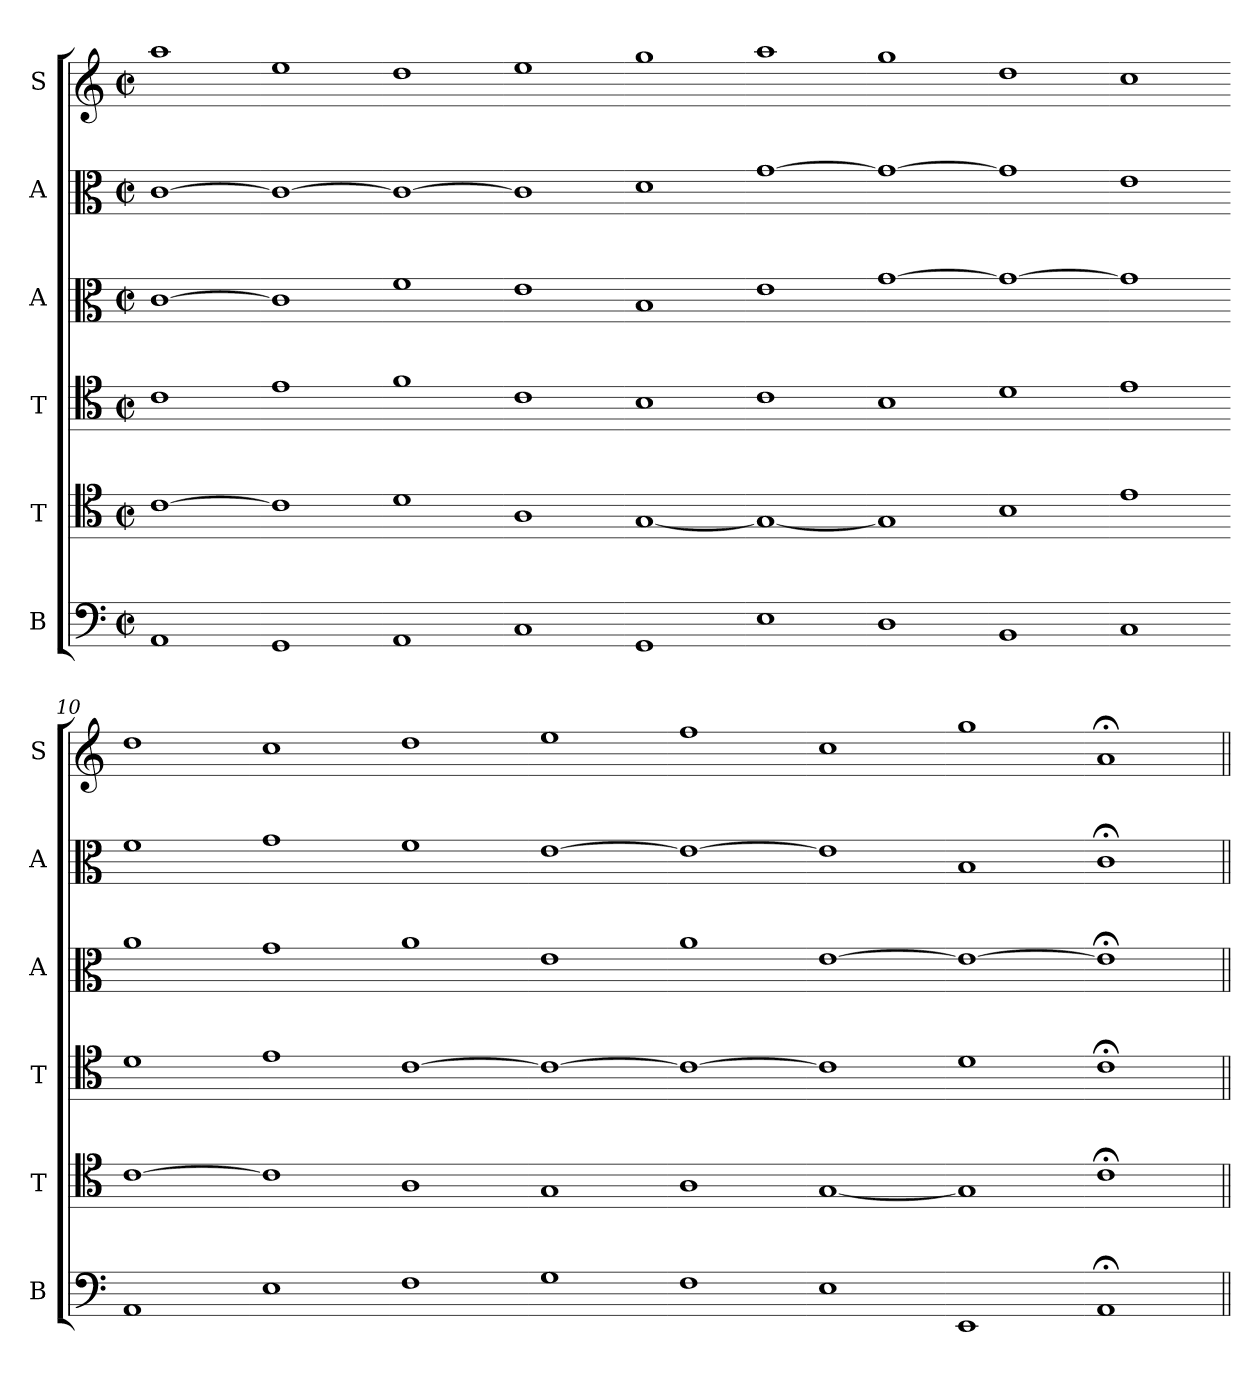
**kern	**kern	**kern	**kern	**kern	**kern
*part6	*part5	*part4	*part3	*part2	*part1
*staff6	*staff5	*staff4	*staff3	*staff2	*staff1
*I"B	*I"T	*I"T	*I"A	*I"A	*I"S
*I'B	*I'T	*I'T	*I'A	*I'A	*I'S
*clefF4	*clefC4	*clefC4	*clefC3	*clefC3	*clefG2
*k[]	*k[]	*k[]	*k[]	*k[]	*k[]
*M2/2	*M2/2	*M2/2	*M2/2	*M2/2	*M2/2
*met(c|)	*met(c|)	*met(c|)	*met(c|)	*met(c|)	*met(c|)
*MM208	*MM208	*MM208	*MM208	*MM208	*MM208
=1	=1	=1	=1	=1	=1
1AA	[1c	1c	[1c	[1c	1aa
=2-	=2-	=2-	=2-	=2-	=2-
1GG	1c]	1e	1c]	1c_	1ee
=3-	=3-	=3-	=3-	=3-	=3-
1AA	1d	1f	1f	1c_	1dd
=4-	=4-	=4-	=4-	=4-	=4-
1C	1A	1c	1e	1c]	1ee
=5-	=5-	=5-	=5-	=5-	=5-
1GG	[1G	1B	1B	1d	1gg
=6-	=6-	=6-	=6-	=6-	=6-
1E	1G_	1c	1e	[1g	1aa
=7-	=7-	=7-	=7-	=7-	=7-
1D	1G]	1B	[1g	1g_	1gg
=8-	=8-	=8-	=8-	=8-	=8-
1BB	1B	1d	1g_	1g]	1dd
=9-	=9-	=9-	=9-	=9-	=9-
1C	1e	1e	1g]	1e	1cc
=10-	=10-	=10-	=10-	=10-	=10-
1AA	[1c	1d	1a	1f	1dd
=11-	=11-	=11-	=11-	=11-	=11-
1E	1c]	1e	1g	1g	1cc
=12-	=12-	=12-	=12-	=12-	=12-
1F	1A	[1c	1a	1f	1dd
=13-	=13-	=13-	=13-	=13-	=13-
1G	1G	1c_	1e	[1e	1ee
=14-	=14-	=14-	=14-	=14-	=14-
1F	1A	1c_	1a	1e_	1ff
=15-	=15-	=15-	=15-	=15-	=15-
1E	[1G	1c]	[1e	1e]	1cc
=16-	=16-	=16-	=16-	=16-	=16-
1EE	1G]	1d	1e_	1B	1gg
=17-	=17-	=17-	=17-	=17-	=17-
1AA;<	1c;<	1c;<	1e;<]	1c;	1a;<
=||	=||	=||	=||	=||	=||
*-	*-	*-	*-	*-	*-
